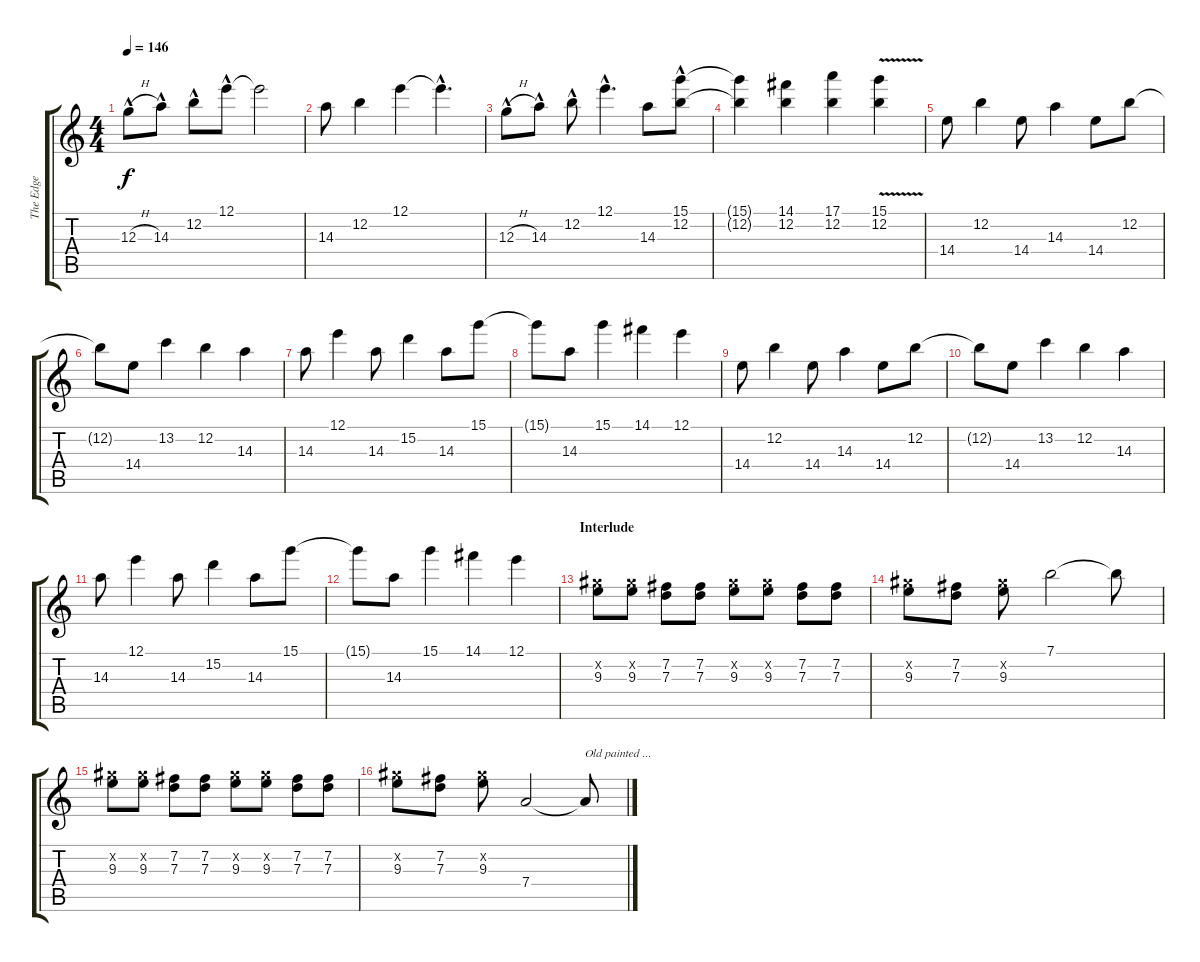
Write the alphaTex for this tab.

\track ("The Edge" "The Edge") {instrument distortionguitar}
\staff {score tabs}
\tuning (E4 B3 G3 D3 A2 E2) {hide}
\ts (4 4)
\tempo 146
\clef g2
\ks c
12.3{h hac}.8{dy f} 14.3{hac}.8 12.2{hac}.8 12.1{hac}.8 12.1{t}.2 |
14.3.8 12.2.4 12.1.4 12.1{hac t}.4{d} |
12.3{h hac}.8 14.3{hac}.8 12.2{hac}.8 12.1{hac}.4{d} 14.3.8 (15.1{hac} 12.2{hac}).8 |
(15.1{t} 12.2{t}).4 (14.1 12.2).4 (17.1 12.2).4 (15.1{v} 12.2{v}).4 |
14.4.8 12.2.4 14.4.8 14.3.4 14.4.8 12.2.8 |
12.2{t}.8 14.4.8 13.2.4 12.2.4 14.3.4 |
14.3.8 12.1.4 14.3.8 15.2.4 14.3.8 15.1.8 |
15.1{t}.8 14.3.8 15.1.4 14.1.4 12.1.4 |
14.4.8 12.2.4 14.4.8 14.3.4 14.4.8 12.2.8 |
12.2{t}.8 14.4.8 13.2.4 12.2.4 14.3.4 |
14.3.8 12.1.4 14.3.8 15.2.4 14.3.8 15.1.8 |
15.1{t}.8 14.3.8 15.1.4 14.1.4 12.1.4 |
\section ("" "Interlude")
(9.2{x} 9.3).8 (9.2{x} 9.3).8 (7.2 7.3).8 (7.2 7.3).8 (9.2{x} 9.3).8 (9.2{x} 9.3).8 (7.2 7.3).8 (7.2 7.3).8 |
(9.2{x} 9.3).8 (7.2 7.3).8 (9.2{x} 9.3).8 7.1.2 7.1{t}.8 |
(9.2{x} 9.3).8 (9.2{x} 9.3).8 (7.2 7.3).8 (7.2 7.3).8 (9.2{x} 9.3).8 (9.2{x} 9.3).8 (7.2 7.3).8 (7.2 7.3).8 |
(9.2{x} 9.3).8 (7.2 7.3).8 (9.2{x} 9.3).8 7.4.2 7.4{t}.8{txt "Old painted ..."}
